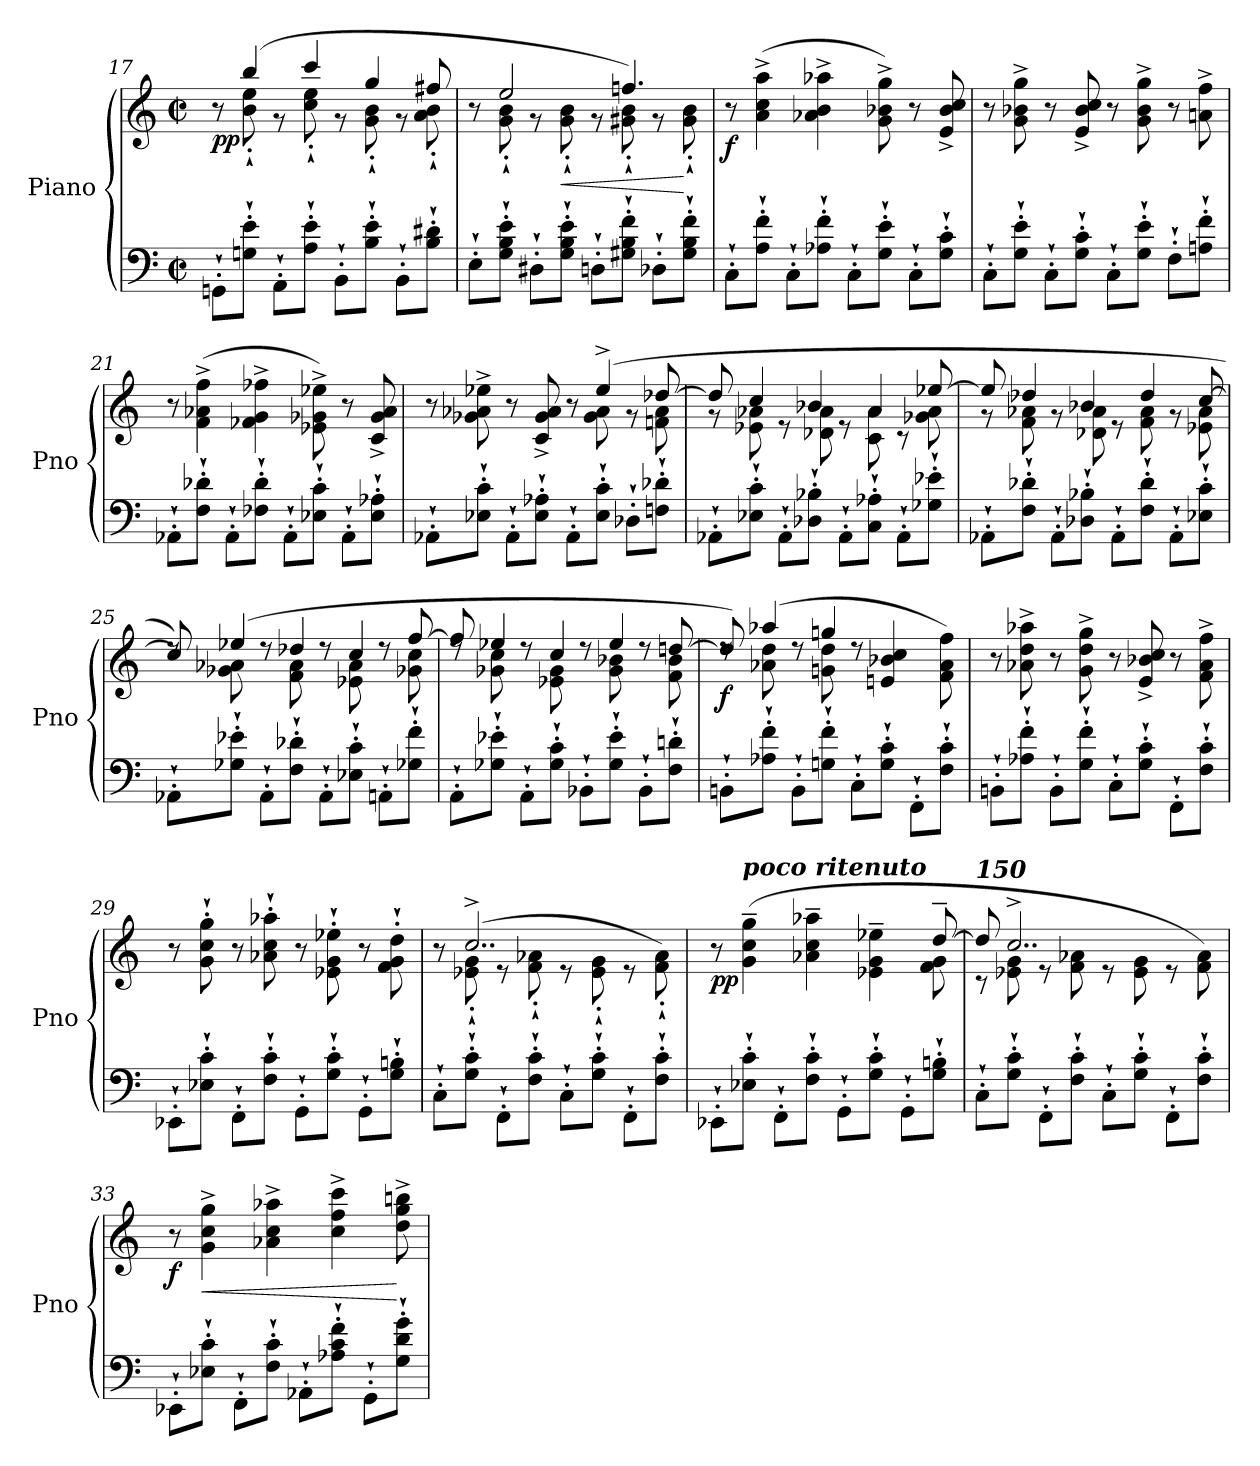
**kern	**kern	**dynam
*part1	*part1	*part1
*staff2	*staff1	*staff1/2
*I"Piano	*	*
*I'Pno	*	*
*clefF4	*clefG2	*
*k[]	*k[]	*
*M4/4	*M4/4	*
*met(c|)	*met(c|)	*
=17	=17	=17
*	*^	*
!	!	!	!LO:DY:b
8GGn`'\L	8r	8ryy	pp
8Gn\`' 8e\`'J	(4bb/	8b\`' 8ee\`'	.
8AA`'\L	.	8r	.
8A\`' 8e\`'J	4ccc/	8cc\`' 8ee\`'	.
8BB`'\L	.	8r	.
8B\`' 8e\`'J	4gg/	8g\`' 8b\`'	.
8BB`'\L	.	8r	.
8B\`' 8d#X\`'J	8ff#X/	8a\`' 8b\`'	.
=18	=18	=18	=18
8E`'\L	8r	8ryy	.
8G\`' 8B\`' 8e\`'J	2ee/	8g\`' 8b\`'	.
8D#X`'\L	.	8r	.
!	!	!	!LO:HP:b
8G\`' 8B\`' 8e\`'J	.	8g\`' 8b\`'	<
8Dn`'\L	.	8r	.
8G#X\`' 8B\`' 8f\`'J	4.ffn/)	8g#X\`' 8b\`'	.
8D-X`'\L	.	8r	.
8G#\`' 8B\`' 8f\`'J	.	8g#\`' 8b\`'	[
=19	=19	=19	=19
!	!	!	!LO:DY:b
*	*v	*v	*
8C`'\L	8r	f
8A\`' 8f\`'J	(4a\^ 4cc\^ 4aa\^	.
8C`'\L	.	.
8A-X\`' 8f\`'J	4a-X\^ 4b\^ 4aa-X\^	.
8C`'\L	.	.
8G\`' 8e\`'J	8g\^ 8b-X\^ 8gg\^)	.
8C`'\L	8r	.
8G\`' 8c\`'J	8e/^ 8b-/^ 8cc/^	.
!!LO:PB:g=z
=20	=20	=20
8C`'\L	8r	.
8G\`' 8e\`'J	8g\^ 8b-X\^ 8gg\^	.
8C`'\L	8r	.
8G\`' 8c\`'J	8e/^ 8b-/^ 8cc/^	.
8C`'\L	8r	.
8G\`' 8e\`'J	8g\^ 8b-\^ 8gg\^	.
8F`'\L	8r	.
8An\`' 8f\`'J	8an\^ 8ff\^	.
=21	=21	=21
8AA-X`'\L	8r	.
8F\`' 8d-X\`'J	(4f\^ 4a-X\^ 4ff\^	.
8AA-`'\L	.	.
8F-X\`' 8d-\`'J	4f-X\^ 4g\^ 4ff-X\^	.
8AA-`'\L	.	.
8E-X\`' 8c\`'J	8e-X\^ 8g-X\^ 8ee-X\^)	.
8AA-`'\L	8r	.
8E-\`' 8A-X\`'J	8c/^ 8g-/^ 8a-/^	.
=22	=22	=22
*	*^	*
8AA-X`'\L	8r	8ryy	.
*	*v	*v	*
8E-X\`' 8c\`'J	8g-X\^ 8a-X\^ 8ee-X\^	.
8AA-`'\L	8r	.
8E-\`' 8A-X\`'J	8c/^ 8g-/^ 8a-/^	.
8AA-`'\L	8r	.
*	*^	*
8E-\`' 8c\`'J	(4ee-^/	8g-\ 8a-\	.
8D-X`'\L	.	8r	.
8Fn\`' 8d-X\`'J	[8dd-X/	8fn\ 8a-\	.
=23	=23	=23	=23
!	!	!	!LO:DY:b
8AA-X`'\L	8dd-/]	8r	other-dynamics
8E-X\`' 8c\`'J	4cc/	8e-X\ 8a-X\	.
8AA-`'\L	.	8r	.
8D-X\`' 8B-X\`'J	4b-X/	8d-X\ 8a-\	.
8AA-`'\L	.	8r	.
8C\`' 8A-X\`'J	4a-/	8c\ 8a-\	.
8AA-`'\L	.	8r	.
8G-X\`' 8e-X\`'J	[8ee-X/	8g-X\ 8a-\	.
!!LO:LB:g=z	!!
=24	=24	=24	=24
8AA-X`'\L	8ee-/]	8r	.
8F\`' 8d-X\`'J	4dd-X/	8f\ 8a-X\	.
8AA-`'\L	.	8r	.
8D-X\`' 8B-X\`'J	4b-X/	8d-X\ 8a-\	.
8AA-`'\L	.	8r	.
8F\`' 8d-\`'J	4dd-/	8f\ 8a-\	.
8AA-`'\L	.	8r	.
8E-X\`' 8c\`'J	[8cc/	8e-X\ 8a-\	.
=25	=25	=25	=25
8AA-X`'\L	8cc/])	8rdd	.
8G-X\`' 8e-X\`'J	(4ee-X/	8g-X\ 8a-X\	.
8AA-`'\L	.	8rdd	.
8F\`' 8d-X\`'J	4dd-X/	8f\ 8a-\	.
8AA-`'\L	.	8rdd	.
8E-X\`' 8c\`'J	4cc/	8e-X\ 8a-\	.
8AAn`'\L	.	8rdd	.
8G-X\`' 8f\`'J	[8ff/	8g-X\ 8cc\	.
=26	=26	=26	=26
8AA`'\L	8ff/]	8rdd	.
8G-X\`' 8e-X\`'J	4ee-X/	8g-X\ 8cc\	.
8AA`'\L	.	8rdd	.
8G-\`' 8c\`'J	4cc/	8e-X\ 8g-\	.
8BB-X`'\L	.	8rdd	.
8G-\`' 8e-\`'J	4ee-/	8g-\ 8b-X\	.
8BB-`'\L	.	8rdd	.
8F\`' 8dn\`'J	[8ddn/	8f\ 8b-\	.
=27	=27	=27	=27
!	!	!	!LO:DY:b
8BBn`'\L	8ddn/])	8rdd	f
8A-X\`' 8f\`'J	(4aa-X/	8a-X\ 8dd\	.
8BB`'\L	.	8rdd	.
8Gn\`' 8f\`'J	4ggn/	8gn\ 8dd\	.
8C`'\L	.	8rdd	.
8G\`' 8c\`'J	4en/ 4b-X/ 4cc/	4.ryy	.
8FF`'\L	.	.	.
8F\`' 8c\`'J	8f\ 8a-\ 8ff\)	.	.
*	*v	*v	*
!!LO:LB:g=z
=28	=28	=28
8BBn`'\L	8r	.
8A-X\`' 8f\`'J	8a-X\^ 8dd\^ 8aa-X\^	.
8BB`'\L	8r	.
8G\`' 8f\`'J	8g\^ 8dd\^ 8gg\^	.
8C`'\L	8r	.
8G\`' 8c\`'J	8e/^ 8b-X/^ 8cc/^	.
8FF`'\L	8r	.
8F\`' 8c\`'J	8f\^ 8a-\^ 8ff\^	.
=29	=29	=29
8EE-X`'\L	8r	.
8E-X\`' 8c\`'J	8g\`' 8cc\`' 8gg\`'	.
8FF`'\L	8r	.
8F\`' 8c\`'J	8a-X\`' 8cc\`' 8aa-X\`'	.
8GG`'\L	8r	.
8G\`' 8c\`'J	8e-X\`' 8g\`' 8ee-X\`'	.
8GG`'\L	8r	.
8G\`' 8Bn\`'J	8f\`' 8g\`' 8dd\`'	.
=30	=30	=30
*	*^	*
8C`'\L	8r	8ryy	.
8G\`' 8c\`'J	(2..cc^/	8e-X\`' 8g\`'	.
8FF`'\L	.	8r	.
8F\`' 8c\`'J	.	8f\`' 8a-X\`'	.
8C`'\L	.	8r	.
8G\`' 8c\`'J	.	8e-\`' 8g\`'	.
8FF`'\L	.	8r	.
8F\`' 8c\`'J	.	8f\`' 8a-\`')	.
=31	=31	=31	=31
!	!	!	!LO:DY:b
8EE-X`'\L	8r	2..ryy	pp
!	!LO:TX:a:Bi:t=poco ritenuto	!	!
8E-X\`' 8c\`'J	(4g\~ 4cc\~ 4gg\~	.	.
8FF`'\L	.	.	.
8F\`' 8c\`'J	4a-X\~ 4cc\~ 4aa-X\~	.	.
8GG`'\L	.	.	.
8G\`' 8c\`'J	4e-X\~ 4g\~ 4ee-X\~	.	.
8GG`'\L	.	.	.
8G\`' 8Bn\`'J	[8dd~/	8f\ 8g\	.
!!LO:LB:g=z
=32	=32	=32	=32
*	*	*^	*
!	!LO:TX:a:Bi:t=150	!	!	!
8C`'\L	8dd/]	8ryy	8rc	.
8G\`' 8c\`'J	2..cc^/	8e-X\ 8g\	2..ryy	.
8FF`'\L	.	8r	.	.
8F\`' 8c\`'J	.	8f\ 8a-X\	.	.
8C`'\L	.	8r	.	.
8G\`' 8c\`'J	.	8e-\ 8g\	.	.
8FF`'\L	.	8r	.	.
8F\`' 8c\`'J	.	8f\ 8a-\)	.	.
*	*	*v	*v	*
=33	=33	=33	=33
!	!LO:TX:a:Bi:t=a tempo	!	!
!	!	!	!LO:DY:b
*	*v	*v	*
8EE-X`'\L	8r	f
!	!	!LO:HP:b
8E-X\`' 8c\`'J	4g\^ 4cc\^ 4gg\^	<
8FF`'\L	.	.
8F\`' 8c\`'J	4a-X\^ 4cc\^ 4aa-X\^	.
8AA-X`'\L	.	.
8A-X\`' 8c\`' 8f\`'J	4cc\^ 4ff\^ 4ccc\^	.
8GG`'\L	.	.
8G\`' 8d\`' 8g\`'J	8dd\^ 8gg\^ 8bbn\^	[
=	=	=
*-	*-	*-
